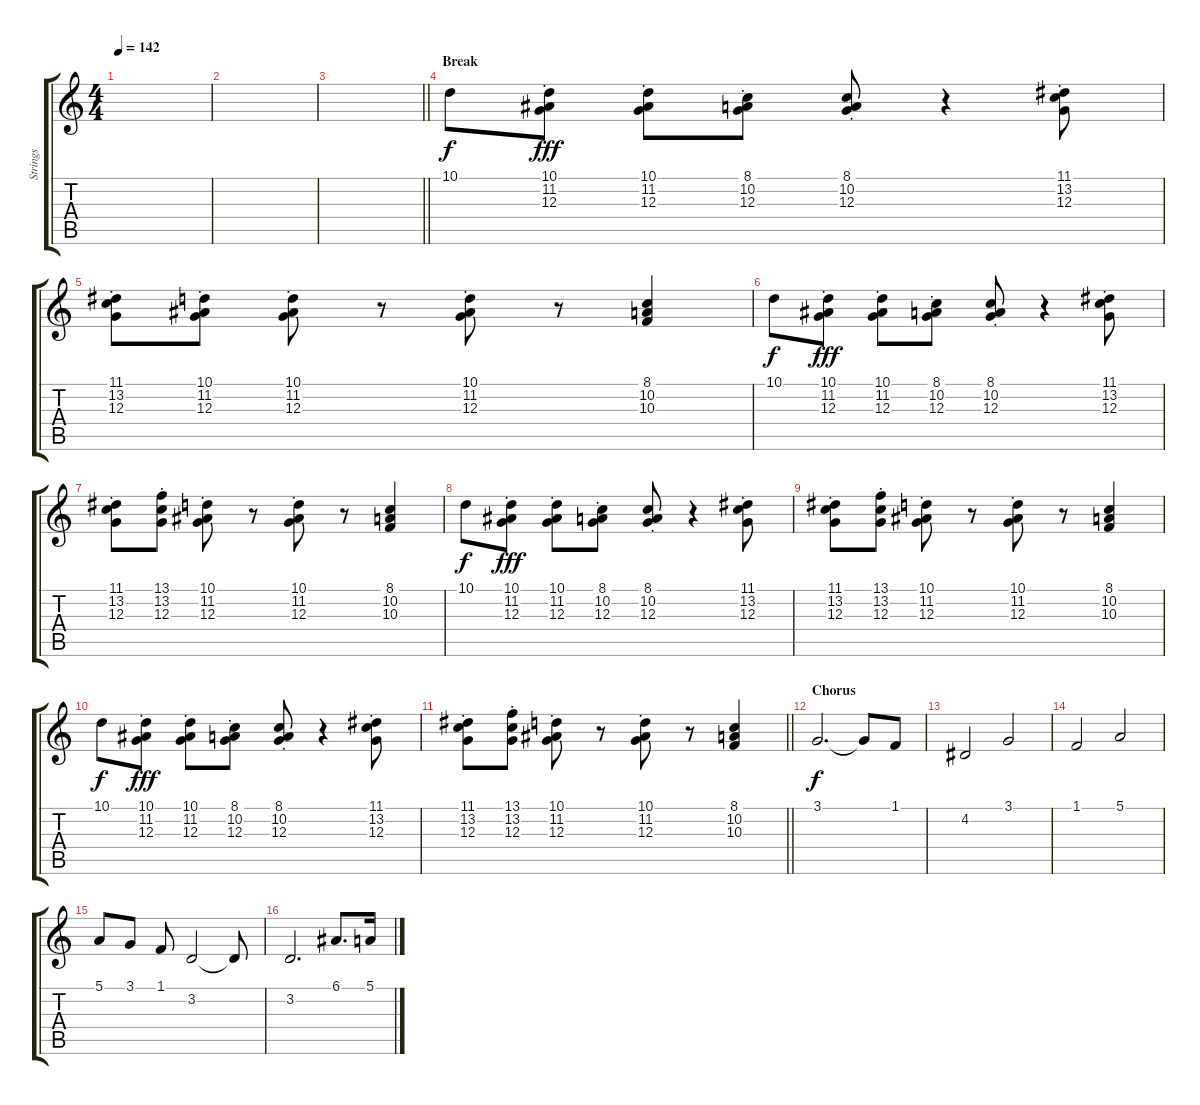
\track ("Strings" "Strings") {instrument stringensemble1}
\staff {score tabs}
\tuning (E4 B3 G3 D3 A2 E2) {hide}
\ts (4 4)
\tempo 142
\clef g2
\ks c
|
|
\barLineRight lightlight
|
\section ("" "Break")
10.1.8{volume 16 instrument stringensemble1} (10.1{st} 11.2{st} 12.3{st}).8{dy fff} (10.1{st} 11.2{st} 12.3{st}).8 (8.1{st} 10.2{st} 12.3{st}).8 (8.1{st} 10.2{st} 12.3{st}).8 r.4 (11.1{st} 13.2{st} 12.3{st}).8 |
(11.1{st} 13.2{st} 12.3{st}).8 (10.1{st} 11.2{st} 12.3{st}).8 (10.1{st} 11.2{st} 12.3{st}).8 r.8 (10.1{st} 11.2{st} 12.3{st}).8 r.8 (8.1 10.2 10.3).4 |
10.1.8{dy f} (10.1{st} 11.2{st} 12.3{st}).8{dy fff} (10.1{st} 11.2{st} 12.3{st}).8 (8.1{st} 10.2{st} 12.3{st}).8 (8.1{st} 10.2{st} 12.3{st}).8 r.4 (11.1{st} 13.2{st} 12.3{st}).8 |
(11.1{st} 13.2{st} 12.3{st}).8 (13.1 13.2 12.3{st}).8 (10.1{st} 11.2{st} 12.3{st}).8 r.8 (10.1{st} 11.2{st} 12.3{st}).8 r.8 (8.1 10.2 10.3).4 |
10.1.8{dy f} (10.1{st} 11.2{st} 12.3{st}).8{dy fff} (10.1{st} 11.2{st} 12.3{st}).8 (8.1{st} 10.2{st} 12.3{st}).8 (8.1{st} 10.2{st} 12.3{st}).8 r.4 (11.1{st} 13.2{st} 12.3{st}).8 |
(11.1{st} 13.2{st} 12.3{st}).8 (13.1 13.2 12.3{st}).8 (10.1{st} 11.2{st} 12.3{st}).8 r.8 (10.1{st} 11.2{st} 12.3{st}).8 r.8 (8.1 10.2 10.3).4 |
10.1.8{dy f} (10.1{st} 11.2{st} 12.3{st}).8{dy fff} (10.1{st} 11.2{st} 12.3{st}).8 (8.1{st} 10.2{st} 12.3{st}).8 (8.1{st} 10.2{st} 12.3{st}).8 r.4 (11.1{st} 13.2{st} 12.3{st}).8 |
\barLineRight lightlight
(11.1{st} 13.2{st} 12.3{st}).8 (13.1 13.2 12.3{st}).8 (10.1{st} 11.2{st} 12.3{st}).8 r.8 (10.1{st} 11.2{st} 12.3{st}).8 r.8 (8.1 10.2 10.3).4 |
\section ("" "Chorus")
3.1.2{d dy f} 3.1{t}.8 1.1.8 |
4.2.2 3.1.2 |
1.1.2 5.1.2 |
5.1.8 3.1.8 1.1.8 3.2.2 3.2{t}.8 |
3.2.2{d} 6.1.8{d} 5.1.16
